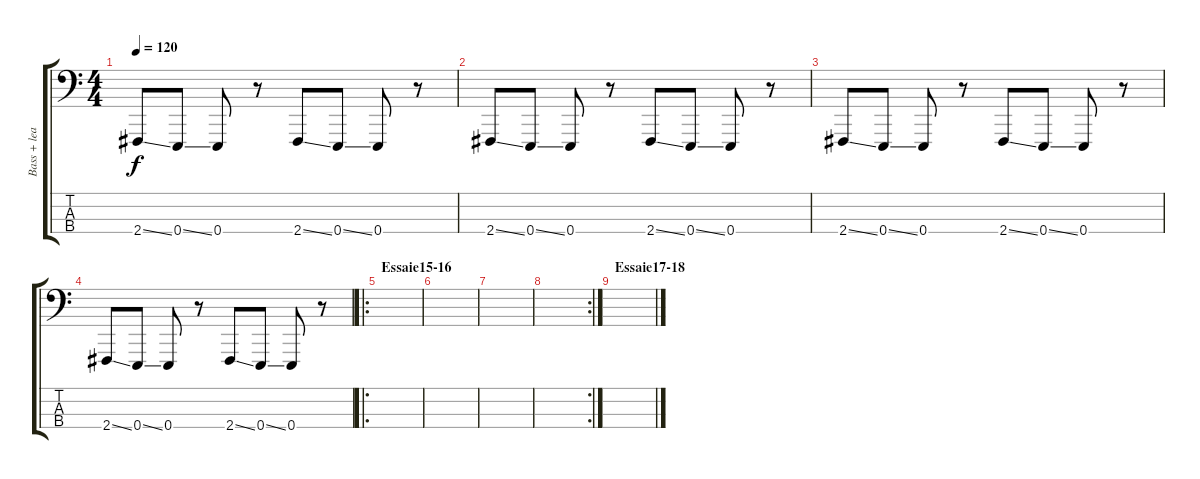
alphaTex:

\track ("Bass + lead" "Bass + lea") {instrument lead8bassandlead}
\staff {score tabs}
\tuning (G2 D2 A1 E1) {hide}
\ts (4 4)
\tempo 120
\clef f4
\ks c
2.4{ss}.8{dy f} 0.4{ss}.8 0.4.8 r.8 2.4{ss}.8 0.4{ss}.8 0.4.8 r.8 |
2.4{ss}.8 0.4{ss}.8 0.4.8 r.8 2.4{ss}.8 0.4{ss}.8 0.4.8 r.8 |
2.4{ss}.8 0.4{ss}.8 0.4.8 r.8 2.4{ss}.8 0.4{ss}.8 0.4.8 r.8 |
2.4{ss}.8 0.4{ss}.8 0.4.8 r.8 2.4{ss}.8 0.4{ss}.8 0.4.8 r.8 |
\ro
\section ("" "Essaie15-16")
|
|
|
\rc 2
|
\section ("" "Essaie17-18")
